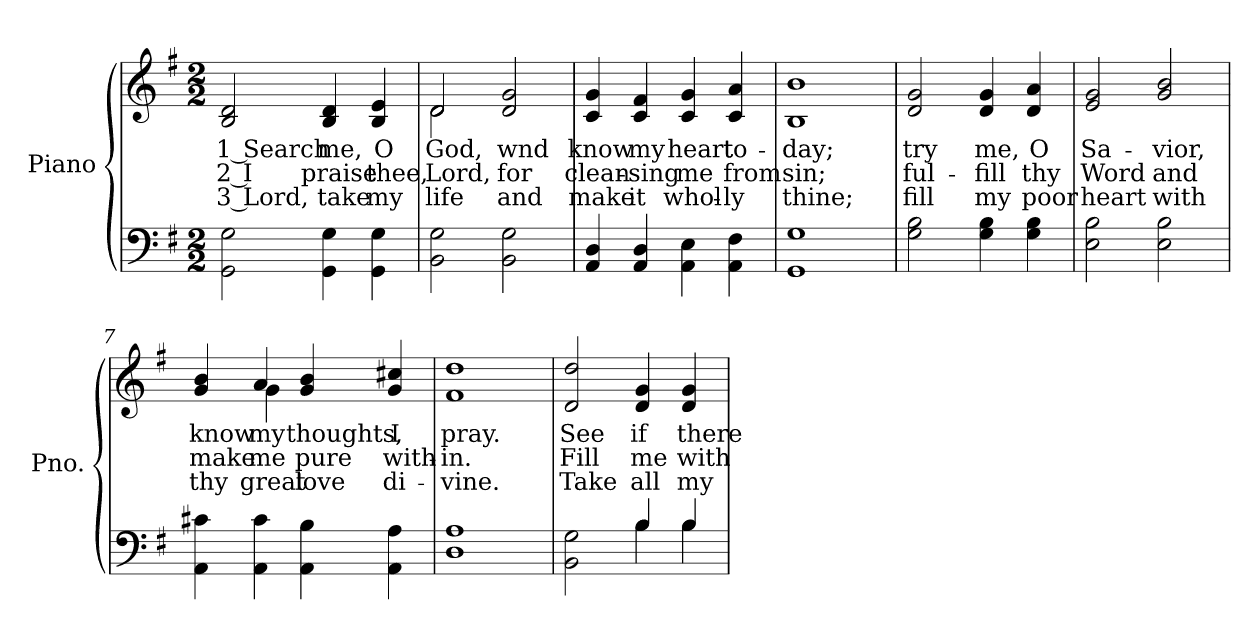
**kern	**kern	**text	**text	**text
*part2	*part1	*part1	*part1	*part1
*staff2	*staff1	*staff1	*staff1	*staff1
*I"Piano	*I"Piano	*	*	*
*I'Pno.	*I'Pno.	*	*	*
!!LO:PB:g=z
*clefF4	*clefG2	*	*	*
*k[f#]	*k[f#]	*	*	*
*G:	*G:	*	*	*
*M2/2	*M2/2	*	*	*
=1	=1	=1	=1	=1
!	!	!LO:LY:b:color=#000000	!LO:LY:b:color=#000000	!LO:LY:b:color=#000000
2GGi\ 2Gi	2Bi/ 2di	1 Search	2 I	3 Lord,
!	!	!LO:LY:b:color=#000000	!LO:LY:b:color=#000000	!LO:LY:b:color=#000000
4GGi\ 4Gi	4Bi/ 4di	me,	praise	take
!	!	!LO:LY:b:color=#000000	!LO:LY:b:color=#000000	!LO:LY:b:color=#000000
4GGi\ 4Gi	4Bi/ 4ei	O	thee,	my
=2	=2	=2	=2	=2
!	!	!LO:LY:b:color=#000000	!LO:LY:b:color=#000000	!LO:LY:b:color=#000000
*	*^	*	*	*
2BBi\ 2Gi	2di/	2di\	God,	Lord,	life
!	!	!	!LO:LY:b:color=#000000	!LO:LY:b:color=#000000	!LO:LY:b:color=#000000
2BBi\ 2Gi	2di/ 2gi	2ryy	wnd	for	and
*	*v	*v	*	*	*
=3	=3	=3	=3	=3
*	*^	*	*	*
!	!	!	!LO:LY:b:color=#000000	!LO:LY:b:color=#000000	!LO:LY:b:color=#000000
*	*v	*v	*	*	*
4AAi/ 4Di	4ci/ 4gi	know	clean-	make
!	!	!LO:LY:b:color=#000000	!LO:LY:b:color=#000000	!LO:LY:b:color=#000000
4AAi/ 4Di	4ci/ 4f#i	my	-sing	it
!	!	!LO:LY:b:color=#000000	!LO:LY:b:color=#000000	!LO:LY:b:color=#000000
4AAi\ 4Ei	4ci/ 4gi	heart	me	whol-
!	!	!LO:LY:b:color=#000000	!LO:LY:b:color=#000000	!LO:LY:b:color=#000000
4AAi\ 4F#i	4ci/ 4ai	to-	from	-ly
=4	=4	=4	=4	=4
!	!	!LO:LY:b:color=#000000	!LO:LY:b:color=#000000	!LO:LY:b:color=#000000
1GGi 1Gi	1Bi 1bi	-day;	sin;	thine;
!!LO:LB:g=z
=5	=5	=5	=5	=5
!	!	!LO:LY:b:color=#000000	!LO:LY:b:color=#000000	!LO:LY:b:color=#000000
2Gi\ 2Bi	2di/ 2gi	try	ful-	fill
!	!	!LO:LY:b:color=#000000	!LO:LY:b:color=#000000	!LO:LY:b:color=#000000
4Gi\ 4Bi	4di/ 4gi	me,	-fill	my
!	!	!LO:LY:b:color=#000000	!LO:LY:b:color=#000000	!LO:LY:b:color=#000000
4Gi\ 4Bi	4di/ 4ai	O	thy	poor
=6	=6	=6	=6	=6
!	!	!LO:LY:b:color=#000000	!LO:LY:b:color=#000000	!LO:LY:b:color=#000000
2Ei\ 2Bi	2ei/ 2gi	Sa-	Word	heart
!	!	!LO:LY:b:color=#000000	!LO:LY:b:color=#000000	!LO:LY:b:color=#000000
2Ei\ 2Bi	2gi/ 2bi	-vior,	and	with
=7	=7	=7	=7	=7
!	!	!LO:LY:b:color=#000000	!LO:LY:b:color=#000000	!LO:LY:b:color=#000000
*	*^	*	*	*
4AAi\ 4c#Xi	4gi/ 4bi	4ryy	know	make	thy
!	!	!	!LO:LY:b:color=#000000	!LO:LY:b:color=#000000	!LO:LY:b:color=#000000
4AAi\ 4c#i	4ai/	4gi\	my	me	great
!	!	!	!LO:LY:b:color=#000000	!LO:LY:b:color=#000000	!LO:LY:b:color=#000000
4AAi\ 4Bi	4gi/ 4bi	2ryy	thoughts,	pure	love
!	!	!	!LO:LY:b:color=#000000	!LO:LY:b:color=#000000	!LO:LY:b:color=#000000
4AAi\ 4Ai	4gi/ 4cc#Xi	.	I	with-	di-
*	*v	*v	*	*	*
=8	=8	=8	=8	=8
!	!	!LO:LY:b:color=#000000	!LO:LY:b:color=#000000	!LO:LY:b:color=#000000
1Di 1Ai	1f#i 1ddi	pray.	-in.	-vine.
!!LO:LB:g=z
=9	=9	=9	=9	=9
*^	*	*	*	*
!	!	!	!LO:LY:b:color=#000000	!LO:LY:b:color=#000000	!LO:LY:b:color=#000000
2BBi\ 2Gi	2ryy	2di/ 2ddi	See	Fill	Take
!	!	!	!LO:LY:b:color=#000000	!LO:LY:b:color=#000000	!LO:LY:b:color=#000000
4Bi/	4Bi\	4di/ 4gi	if	me	all
!	!	!	!LO:LY:b:color=#000000	!LO:LY:b:color=#000000	!LO:LY:b:color=#000000
4Bi/	4Bi\	4di/ 4gi	there	with	my
*v	*v	*	*	*	*
=	=	=	=	=
*-	*-	*-	*-	*-
